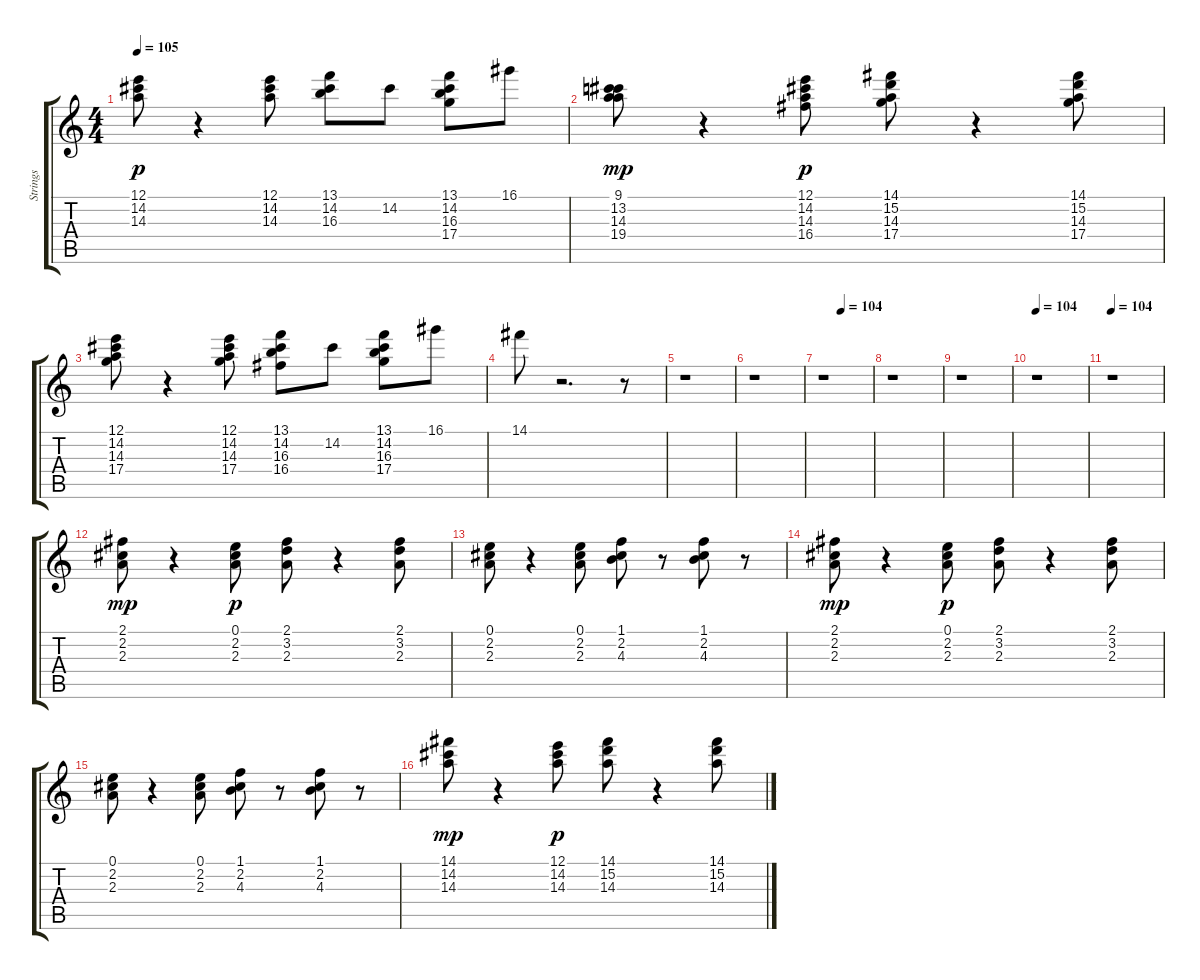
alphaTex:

\track ("Strings" "Strings") {instrument acousticguitarnylon}
\staff {score tabs}
\tuning (E4 B3 G3 D3 A2 E2) {hide}
\ts (4 4)
\tempo 105
\clef g2
\ks c
(12.1 14.2 14.3).8{dy p} r.4 (12.1 14.2 14.3).8 (13.1 14.2 16.3).8 14.2.8 (13.1 14.2 16.3 17.4).8 16.1.8 |
(9.1 13.2 14.3 19.4).8{dy mp} r.4 (12.1 14.2 14.3 16.4).8{dy p} (14.1 15.2 14.3 17.4).8 r.4 (14.1 15.2 14.3 17.4).8 |
(12.1 14.2 14.3 17.4).8 r.4 (12.1 14.2 14.3 17.4).8 (13.1 14.2 16.3 16.4).8 14.2.8 (13.1 14.2 16.3 17.4).8 16.1.8 |
14.1.8 r.2{d} r.8 |
r.1 |
r.1 |
\tempo (104 0.375)
r.1 |
r.1 |
r.1 |
\tempo 104
r.1 |
\tempo 104
r.1 |
(2.1 2.2 2.3).8{dy mp} r.4 (0.1 2.2 2.3).8{dy p} (2.1 3.2 2.3).8 r.4 (2.1 3.2 2.3).8 |
(0.1 2.2 2.3).8 r.4 (0.1 2.2 2.3).8 (1.1 2.2 4.3).8 r.8 (1.1 2.2 4.3).8 r.8 |
(2.1 2.2 2.3).8{dy mp} r.4 (0.1 2.2 2.3).8{dy p} (2.1 3.2 2.3).8 r.4 (2.1 3.2 2.3).8 |
(0.1 2.2 2.3).8 r.4 (0.1 2.2 2.3).8 (1.1 2.2 4.3).8 r.8 (1.1 2.2 4.3).8 r.8 |
(14.1 14.2 14.3).8{dy mp} r.4 (12.1 14.2 14.3).8{dy p} (14.1 15.2 14.3).8 r.4 (14.1 15.2 14.3).8
